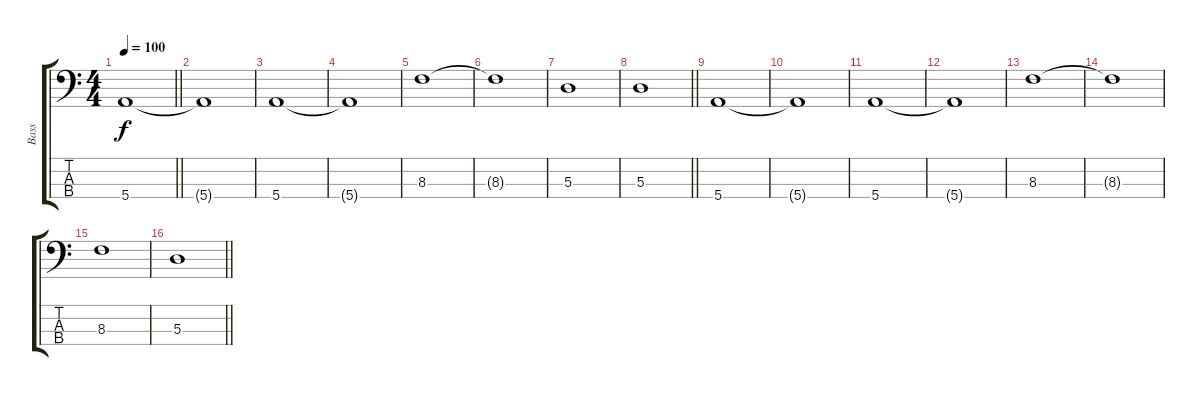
\track ("Bass" "Bass") {instrument electricbasspick}
\staff {score tabs}
\tuning (G2 D2 A1 E1) {hide}
\ts (4 4)
\tempo 100
\clef f4
\barLineRight lightlight
\ks c
5.4.1{dy f} |
5.4{t}.1 |
5.4.1 |
5.4{t}.1 |
8.3.1 |
8.3{t}.1 |
5.3.1 |
\barLineRight lightlight
5.3.1 |
5.4.1 |
5.4{t}.1 |
5.4.1{volume 13} |
5.4{t}.1 |
8.3.1 |
8.3{t}.1 |
8.3.1 |
\barLineRight lightlight
5.3.1
